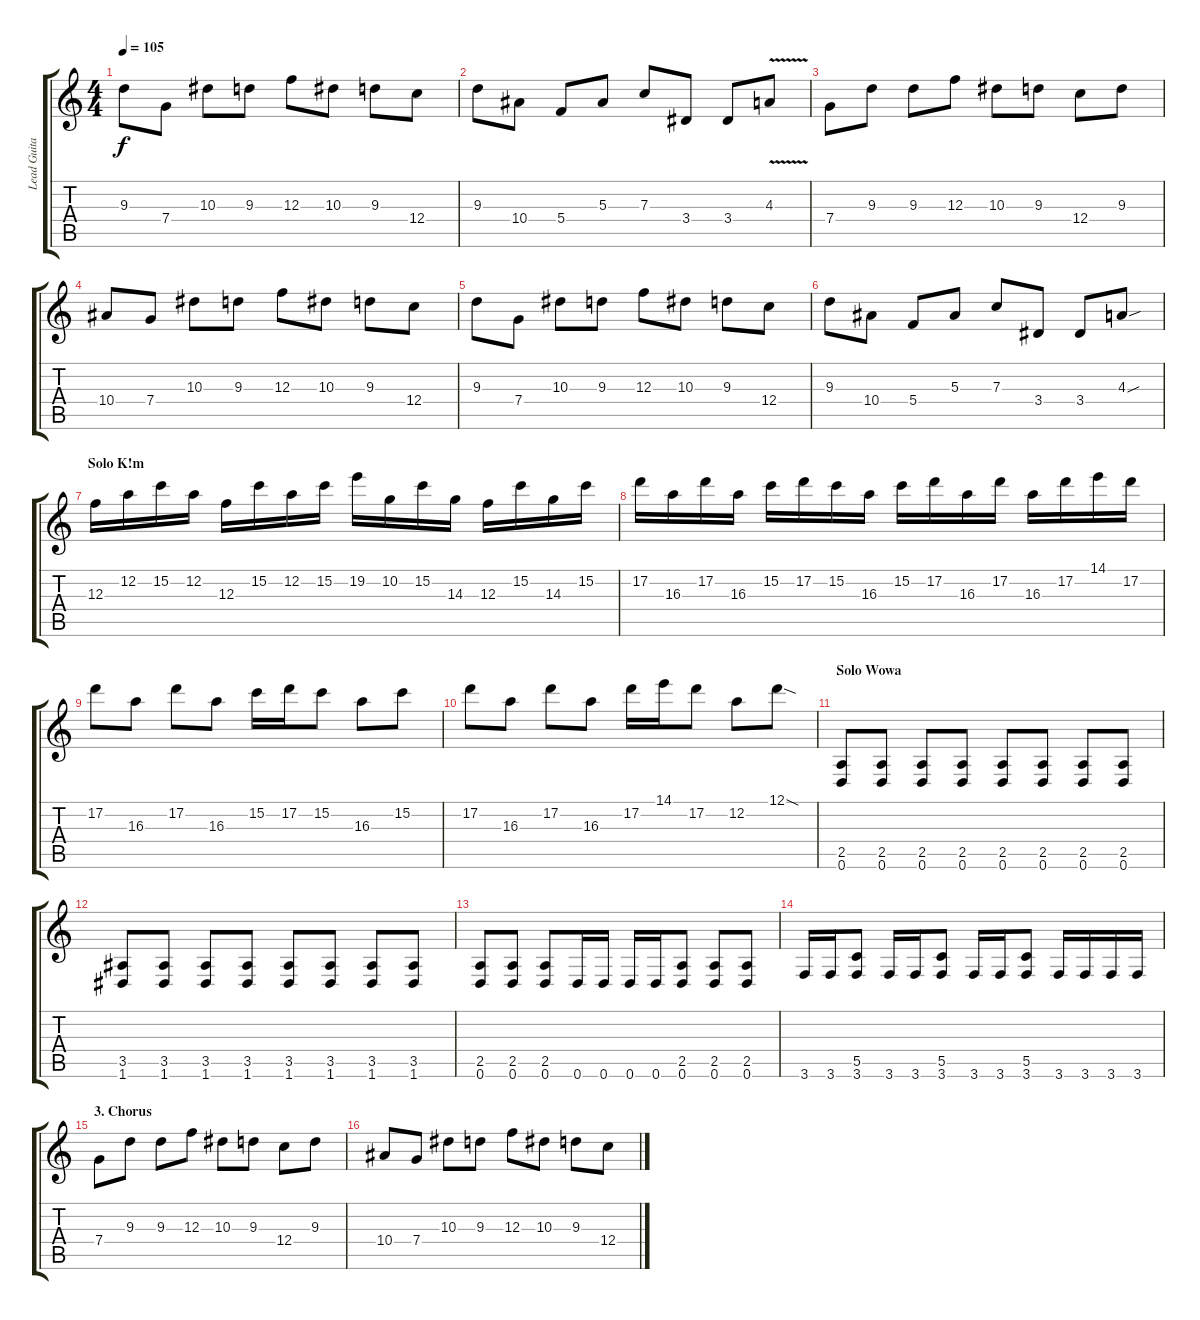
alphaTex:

\track ("Lead Guitar / K!m" "Lead Guita") {instrument distortionguitar}
\staff {score tabs}
\tuning (D4 A3 F3 C3 G2 D2) {hide}
\ts (4 4)
\tempo 105
\clef g2
\ks c
9.3.8{dy f} 7.4.8 10.3.8 9.3.8 12.3.8 10.3.8 9.3.8 12.4.8 |
9.3.8 10.4.8 5.4.8 5.3.8 7.3.8 3.4.8 3.4.8 4.3{v}.8 |
7.4.8 9.3.8 9.3.8 12.3.8 10.3.8 9.3.8 12.4.8 9.3.8 |
10.4.8 7.4.8 10.3.8 9.3.8 12.3.8 10.3.8 9.3.8 12.4.8 |
9.3.8 7.4.8 10.3.8 9.3.8 12.3.8 10.3.8 9.3.8 12.4.8 |
9.3.8 10.4.8 5.4.8 5.3.8 7.3.8 3.4.8 3.4.8 4.3{sou}.8 |
\section ("" "Solo K!m")
12.3.16 12.2.16 15.2.16 12.2.16 12.3.16 15.2.16 12.2.16 15.2.16 19.2.16 10.2.16 15.2.16 14.3.16 12.3.16 15.2.16 14.3.16 15.2.16 |
17.2.16 16.3.16 17.2.16 16.3.16 15.2.16 17.2.16 15.2.16 16.3.16 15.2.16 17.2.16 16.3.16 17.2.16 16.3.16 17.2.16 14.1.16 17.2.16 |
17.2.8 16.3.8 17.2.8 16.3.8 15.2.16 17.2.16 15.2.8 16.3.8 15.2.8 |
17.2.8 16.3.8 17.2.8 16.3.8 17.2.16 14.1.16 17.2.8 12.2.8 12.1{sod}.8 |
\section ("" "Solo Wowa")
(2.5 0.6).8 (2.5 0.6).8 (2.5 0.6).8 (2.5 0.6).8 (2.5 0.6).8 (2.5 0.6).8 (2.5 0.6).8 (2.5 0.6).8 |
(3.5 1.6).8 (3.5 1.6).8 (3.5 1.6).8 (3.5 1.6).8 (3.5 1.6).8 (3.5 1.6).8 (3.5 1.6).8 (3.5 1.6).8 |
(2.5 0.6).8 (2.5 0.6).8 (2.5 0.6).8 0.6.16 0.6.16 0.6.16 0.6.16 (2.5 0.6).8 (2.5 0.6).8 (2.5 0.6).8 |
3.6.16 3.6.16 (5.5 3.6).8 3.6.16 3.6.16 (5.5 3.6).8 3.6.16 3.6.16 (5.5 3.6).8 3.6.16 3.6.16 3.6.16 3.6.16 |
\section ("" "3. Chorus")
7.4.8 9.3.8 9.3.8 12.3.8 10.3.8 9.3.8 12.4.8 9.3.8 |
10.4.8 7.4.8 10.3.8 9.3.8 12.3.8 10.3.8 9.3.8 12.4.8
